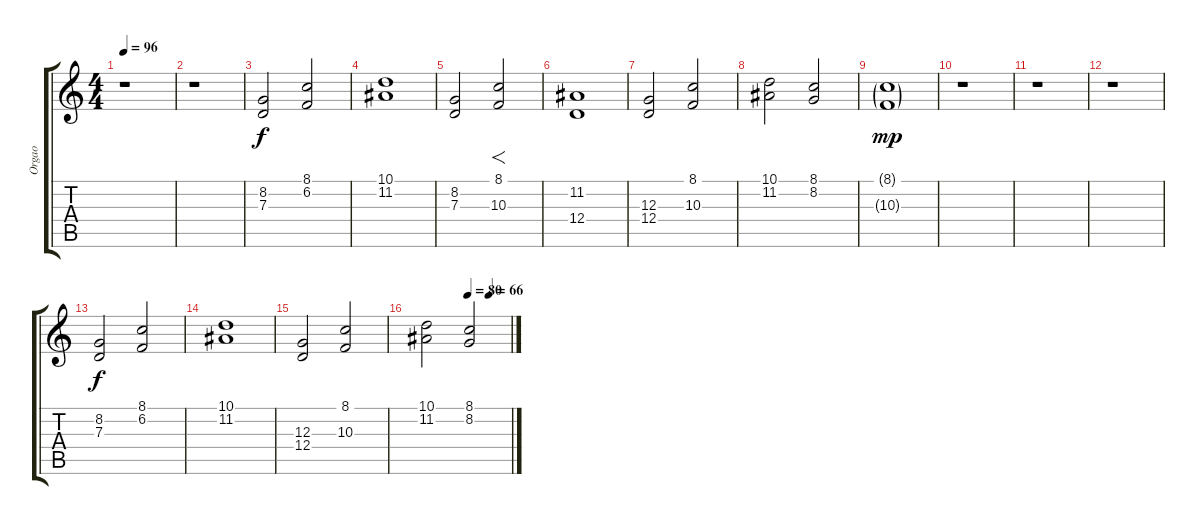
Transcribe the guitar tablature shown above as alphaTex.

\track ("Orgao" "Orgao") {instrument drawbarorgan}
\staff {score tabs}
\tuning (E4 B3 G3 D3 A2 E2) {hide}
\ts (4 4)
\tempo 96
\clef g2
\ks c
r.1{dy mp} |
r.1 |
(8.2 7.3).2{dy f} (8.1 6.2).2 |
(10.1 11.2).1 |
(8.2 7.3).2 (8.1 10.3).2{f} |
(11.2 12.4).1 |
(12.3 12.4).2 (8.1 10.3).2 |
(10.1 11.2).2 (8.1 8.2).2 |
(8.1{g} 10.3{g}).1{dy mp} |
r.1 |
r.1 |
r.1 |
(8.2 7.3).2{dy f} (8.1 6.2).2 |
(10.1 11.2).1 |
(12.3 12.4).2 (8.1 10.3).2 |
\tempo (80 0.5)
\tempo (66 0.75)
(10.1 11.2).2 (8.1 8.2).2
